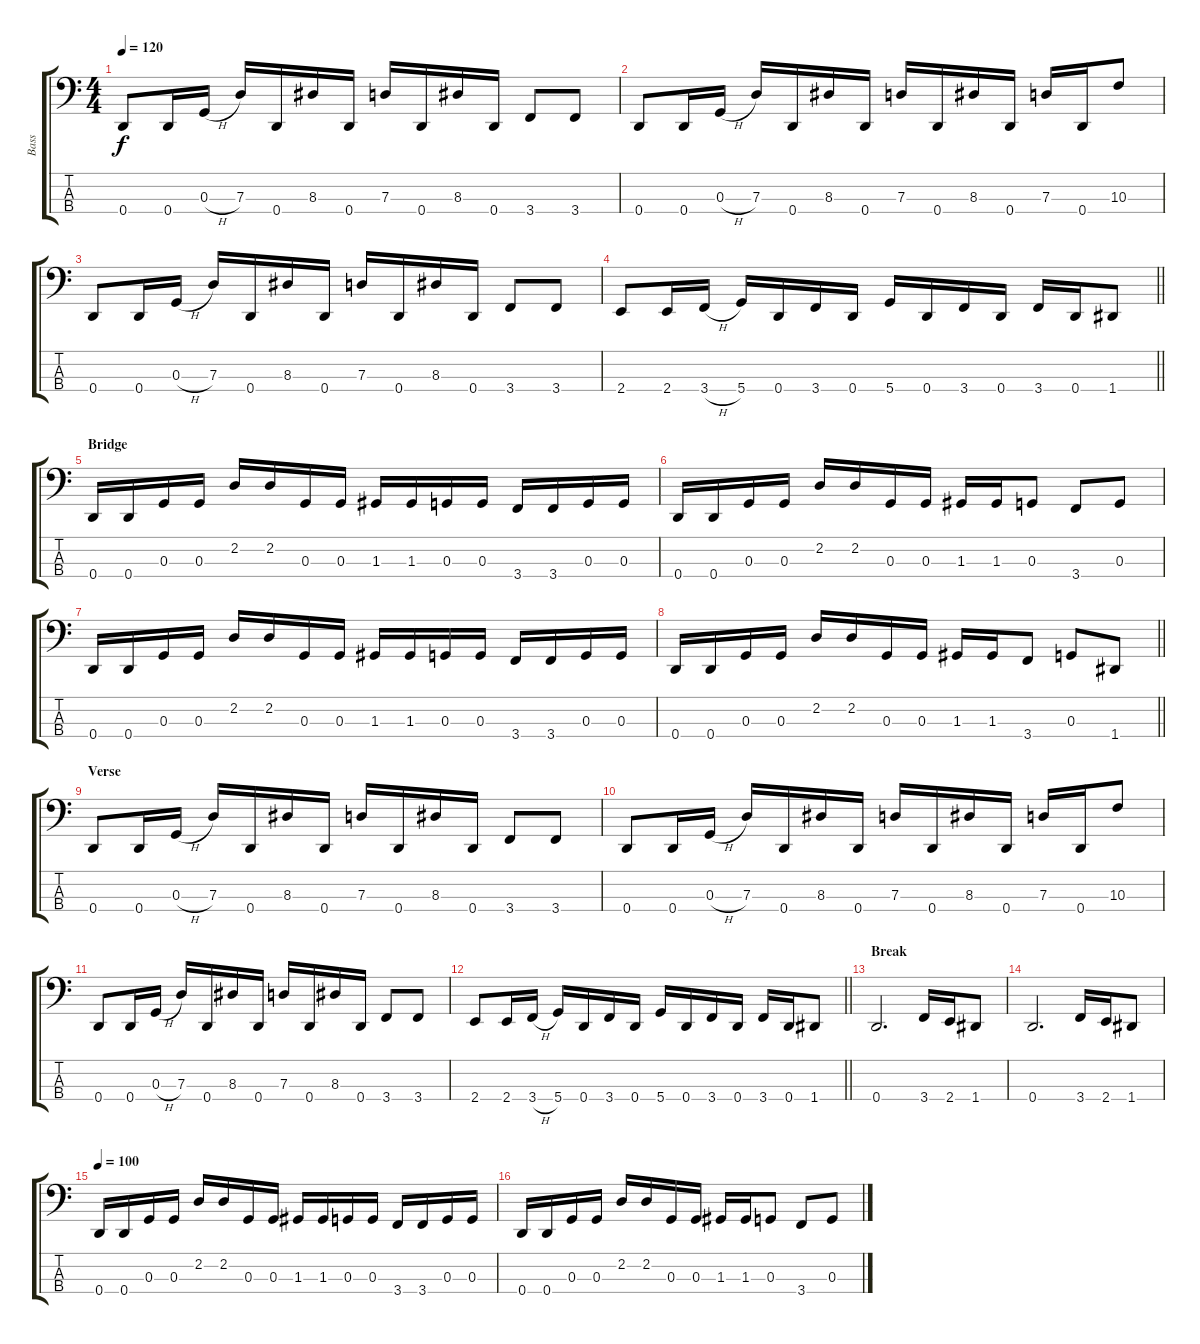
\track ("Bass" "Bass") {instrument electricbasspick}
\staff {score tabs}
\tuning (F2 C2 G1 D1) {hide}
\ts (4 4)
\tempo 120
\clef f4
\ks c
0.4.8{dy f} 0.4.16 0.3{h}.16 7.3.16 0.4.16 8.3.16 0.4.16 7.3.16 0.4.16 8.3.16 0.4.16 3.4.8 3.4.8 |
0.4.8 0.4.16 0.3{h}.16 7.3.16 0.4.16 8.3.16 0.4.16 7.3.16 0.4.16 8.3.16 0.4.16 7.3.16 0.4.16 10.3.8 |
0.4.8 0.4.16 0.3{h}.16 7.3.16 0.4.16 8.3.16 0.4.16 7.3.16 0.4.16 8.3.16 0.4.16 3.4.8 3.4.8 |
\barLineRight lightlight
2.4.8 2.4.16 3.4{h}.16 5.4.16 0.4.16 3.4.16 0.4.16 5.4.16 0.4.16 3.4.16 0.4.16 3.4.16 0.4.16 1.4.8 |
\section ("" "Bridge")
0.4.16 0.4.16 0.3.16 0.3.16 2.2.16 2.2.16 0.3.16 0.3.16 1.3.16 1.3.16 0.3.16 0.3.16 3.4.16 3.4.16 0.3.16 0.3.16 |
0.4.16 0.4.16 0.3.16 0.3.16 2.2.16 2.2.16 0.3.16 0.3.16 1.3.16 1.3.16 0.3.8 3.4.8 0.3.8 |
0.4.16 0.4.16 0.3.16 0.3.16 2.2.16 2.2.16 0.3.16 0.3.16 1.3.16 1.3.16 0.3.16 0.3.16 3.4.16 3.4.16 0.3.16 0.3.16 |
\barLineRight lightlight
0.4.16 0.4.16 0.3.16 0.3.16 2.2.16 2.2.16 0.3.16 0.3.16 1.3.16 1.3.16 3.4.8 0.3.8 1.4.8 |
\section ("" "Verse")
0.4.8 0.4.16 0.3{h}.16 7.3.16 0.4.16 8.3.16 0.4.16 7.3.16 0.4.16 8.3.16 0.4.16 3.4.8 3.4.8 |
0.4.8 0.4.16 0.3{h}.16 7.3.16 0.4.16 8.3.16 0.4.16 7.3.16 0.4.16 8.3.16 0.4.16 7.3.16 0.4.16 10.3.8 |
0.4.8 0.4.16 0.3{h}.16 7.3.16 0.4.16 8.3.16 0.4.16 7.3.16 0.4.16 8.3.16 0.4.16 3.4.8 3.4.8 |
\barLineRight lightlight
2.4.8 2.4.16 3.4{h}.16 5.4.16 0.4.16 3.4.16 0.4.16 5.4.16 0.4.16 3.4.16 0.4.16 3.4.16 0.4.16 1.4.8 |
\section ("" "Break")
0.4.2{d} 3.4.16 2.4.16 1.4.8 |
0.4.2{d} 3.4.16 2.4.16 1.4.8 |
\tempo 100
0.4.16 0.4.16 0.3.16 0.3.16 2.2.16 2.2.16 0.3.16 0.3.16 1.3.16 1.3.16 0.3.16 0.3.16 3.4.16 3.4.16 0.3.16 0.3.16 |
0.4.16 0.4.16 0.3.16 0.3.16 2.2.16 2.2.16 0.3.16 0.3.16 1.3.16 1.3.16 0.3.8 3.4.8 0.3.8
